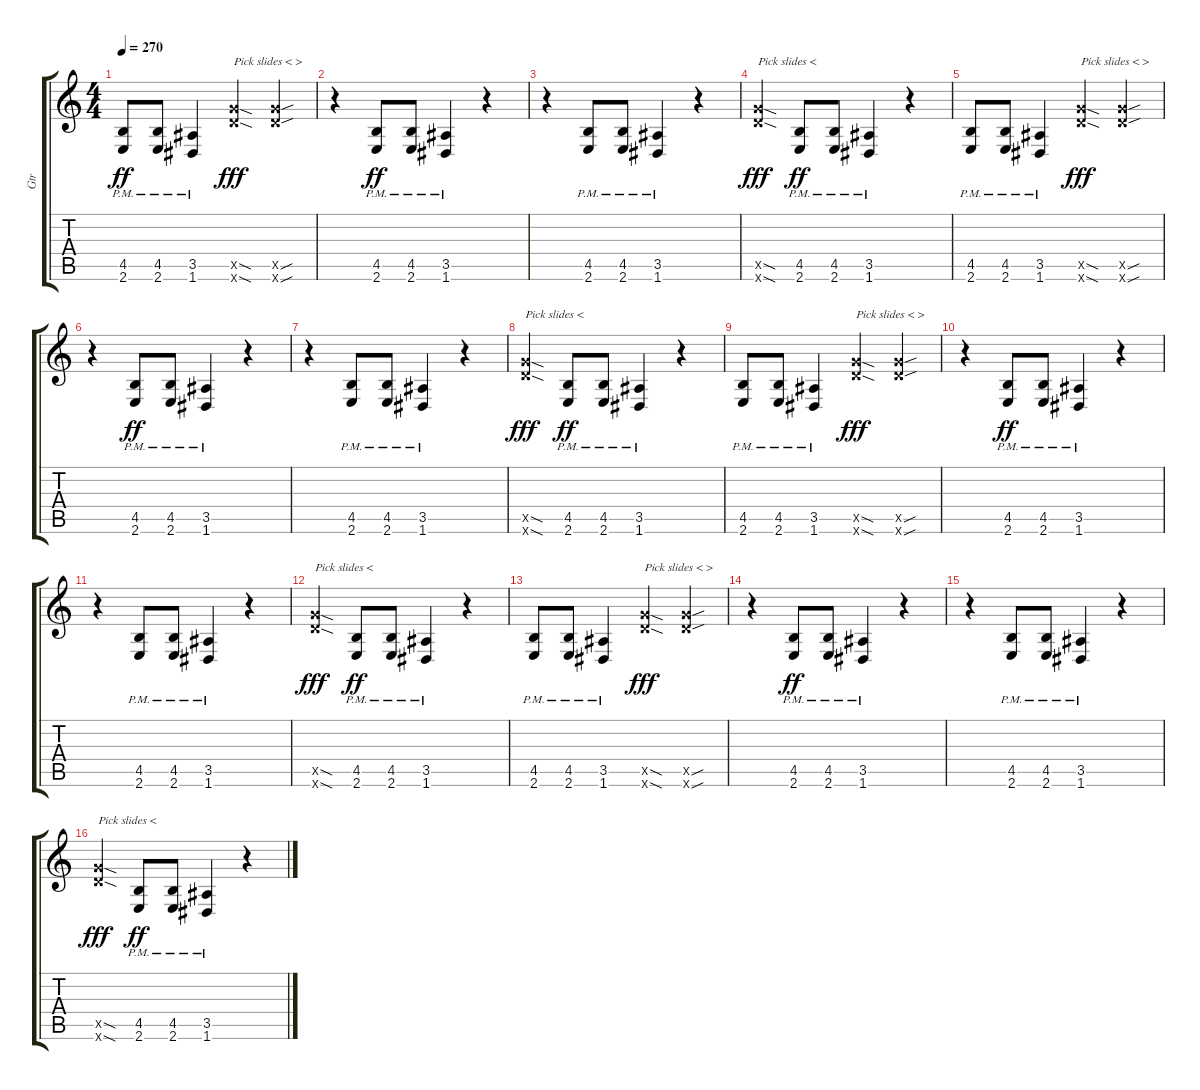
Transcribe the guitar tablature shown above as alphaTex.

\track ("Gtr" "Gtr") {instrument distortionguitar}
\staff {score tabs}
\tuning (D4 A3 F3 C3 G2 D2) {hide}
\ts (4 4)
\tempo 270
\clef g2
\ks c
(4.5{pm} 2.6{pm}).8{dy ff} (4.5{pm} 2.6{pm}).8 (3.5 1.6{pm}).4 (12.5{sod x} 12.6{sod x}).4{txt "Pick slides < >" dy fff instrument guitarfretnoise} (12.5{sou x} 12.6{sou x}).4 |
r.4{instrument distortionguitar} (4.5{pm} 2.6{pm}).8{dy ff} (4.5{pm} 2.6{pm}).8 (3.5 1.6{pm}).4 r.4 |
r.4 (4.5{pm} 2.6{pm}).8 (4.5{pm} 2.6{pm}).8 (3.5 1.6{pm}).4 r.4 |
(12.5{sod x} 12.6{sod x}).4{txt "Pick slides <" dy fff instrument guitarfretnoise} (4.5{pm} 2.6{pm}).8{dy ff instrument distortionguitar} (4.5{pm} 2.6{pm}).8 (3.5 1.6{pm}).4 r.4 |
(4.5{pm} 2.6{pm}).8 (4.5{pm} 2.6{pm}).8 (3.5 1.6{pm}).4 (12.5{sod x} 12.6{sod x}).4{txt "Pick slides < >" dy fff instrument guitarfretnoise} (12.5{sou x} 12.6{sou x}).4 |
r.4{instrument distortionguitar} (4.5{pm} 2.6{pm}).8{dy ff} (4.5{pm} 2.6{pm}).8 (3.5 1.6{pm}).4 r.4 |
r.4 (4.5{pm} 2.6{pm}).8 (4.5{pm} 2.6{pm}).8 (3.5 1.6{pm}).4 r.4 |
(12.5{sod x} 12.6{sod x}).4{txt "Pick slides <" dy fff instrument guitarfretnoise} (4.5{pm} 2.6{pm}).8{dy ff instrument distortionguitar} (4.5{pm} 2.6{pm}).8 (3.5 1.6{pm}).4 r.4 |
(4.5{pm} 2.6{pm}).8 (4.5{pm} 2.6{pm}).8 (3.5 1.6{pm}).4 (12.5{sod x} 12.6{sod x}).4{txt "Pick slides < >" dy fff instrument guitarfretnoise} (12.5{sou x} 12.6{sou x}).4 |
r.4{instrument distortionguitar} (4.5{pm} 2.6{pm}).8{dy ff} (4.5{pm} 2.6{pm}).8 (3.5 1.6{pm}).4 r.4 |
r.4 (4.5{pm} 2.6{pm}).8 (4.5{pm} 2.6{pm}).8 (3.5 1.6{pm}).4 r.4 |
(12.5{sod x} 12.6{sod x}).4{txt "Pick slides <" dy fff instrument guitarfretnoise} (4.5{pm} 2.6{pm}).8{dy ff instrument distortionguitar} (4.5{pm} 2.6{pm}).8 (3.5 1.6{pm}).4 r.4 |
(4.5{pm} 2.6{pm}).8 (4.5{pm} 2.6{pm}).8 (3.5 1.6{pm}).4 (12.5{sod x} 12.6{sod x}).4{txt "Pick slides < >" dy fff instrument guitarfretnoise} (12.5{sou x} 12.6{sou x}).4 |
r.4{instrument distortionguitar} (4.5{pm} 2.6{pm}).8{dy ff} (4.5{pm} 2.6{pm}).8 (3.5 1.6{pm}).4 r.4 |
r.4 (4.5{pm} 2.6{pm}).8 (4.5{pm} 2.6{pm}).8 (3.5 1.6{pm}).4 r.4 |
(12.5{sod x} 12.6{sod x}).4{txt "Pick slides <" dy fff instrument guitarfretnoise} (4.5{pm} 2.6{pm}).8{dy ff instrument distortionguitar} (4.5{pm} 2.6{pm}).8 (3.5 1.6{pm}).4 r.4
